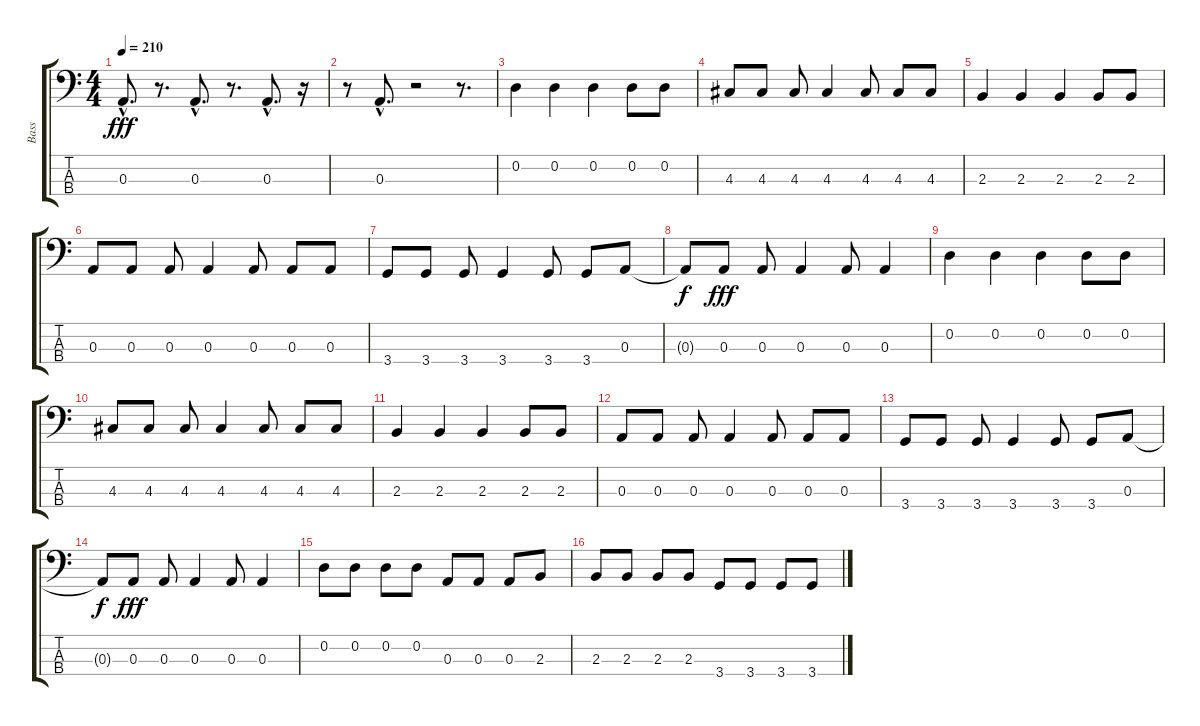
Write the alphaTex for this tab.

\track ("Bass " "Bass ") {instrument electricbassfinger}
\staff {score tabs}
\tuning (G2 D2 A1 E1) {hide}
\ts (4 4)
\tempo 210
\clef f4
\ks c
0.3{hac}.8{d dy fff} r.8{d} 0.3{hac}.8{d} r.8{d} 0.3{hac}.8{d} r.16 |
r.8 0.3{hac}.8{d} r.2 r.8{d} |
0.2.4 0.2.4 0.2.4 0.2.8 0.2.8 |
4.3.8 4.3.8 4.3.8 4.3.4 4.3.8 4.3.8 4.3.8 |
2.3.4 2.3.4 2.3.4 2.3.8 2.3.8 |
0.3.8 0.3.8 0.3.8 0.3.4 0.3.8 0.3.8 0.3.8 |
3.4.8 3.4.8 3.4.8 3.4.4 3.4.8 3.4.8 0.3.8 |
0.3{t}.8{dy f} 0.3.8{dy fff} 0.3.8 0.3.4 0.3.8 0.3.4 |
0.2.4 0.2.4 0.2.4 0.2.8 0.2.8 |
4.3.8 4.3.8 4.3.8 4.3.4 4.3.8 4.3.8 4.3.8 |
2.3.4 2.3.4 2.3.4 2.3.8 2.3.8 |
0.3.8 0.3.8 0.3.8 0.3.4 0.3.8 0.3.8 0.3.8 |
3.4.8 3.4.8 3.4.8 3.4.4 3.4.8 3.4.8 0.3.8 |
0.3{t}.8{dy f} 0.3.8{dy fff} 0.3.8 0.3.4 0.3.8 0.3.4 |
0.2.8 0.2.8 0.2.8 0.2.8 0.3.8 0.3.8 0.3.8 2.3.8 |
2.3.8 2.3.8 2.3.8 2.3.8 3.4.8 3.4.8 3.4.8 3.4.8
